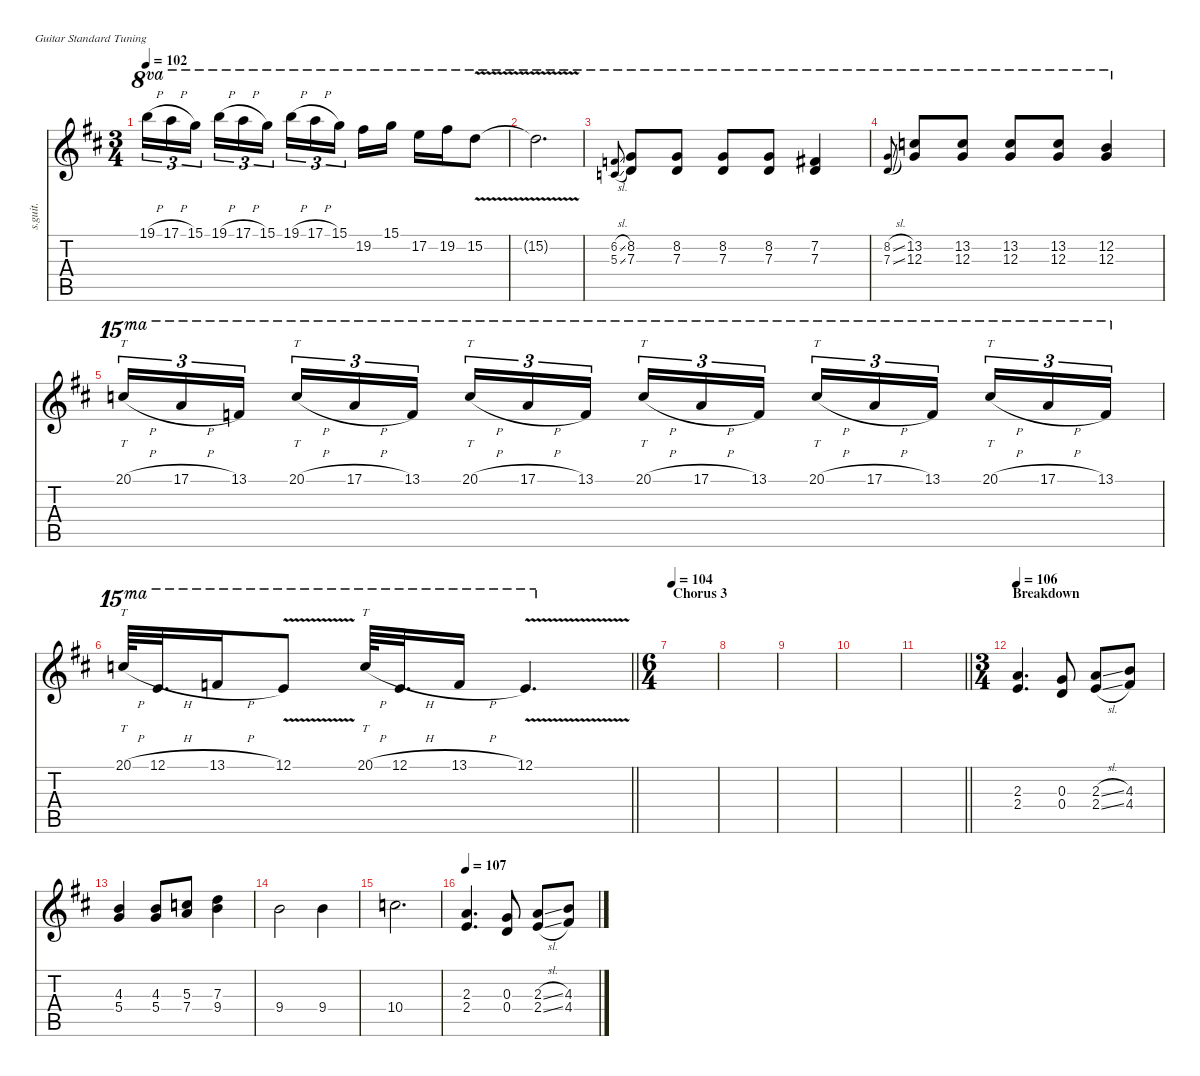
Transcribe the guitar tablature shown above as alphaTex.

\defaultSystemsLayout 4
\hideDynamics
\bracketExtendMode nobrackets
\otherSystemsTrackNameOrientation horizontal
\track ("Guitar 2" "s.guit.") {defaultSystemsLayout 32 instrument electricguitarclean}
\staff {score tabs}
\tuning (E4 B3 G3 D3 A2 E2)
\ts (3 4)
\tempo 102
\clef g2
\ks bminor
19.1{h acc forcenatural}.16{tu (3 2) ot 8va dy fff beam Down} 17.1{h acc forcenatural}.16{tu (3 2) ot 8va beam Down} 15.1{acc forcenatural}.16{tu (3 2) ot 8va beam Down} 19.1{h acc forcenatural}.16{tu (3 2) ot 8va beam Down} 17.1{h acc forcenatural}.16{tu (3 2) ot 8va beam Down} 15.1{acc forcenatural}.16{tu (3 2) ot 8va beam Down} 19.1{h acc forcenatural}.16{tu (3 2) ot 8va beam Down} 17.1{h acc forcenatural}.16{tu (3 2) ot 8va beam Down} 15.1{acc forcenatural}.16{tu (3 2) ot 8va beam Down} 19.2{acc #}.16{ot 8va beam Down} 15.1{acc forcenatural}.16{ot 8va beam Down} 17.2{acc forcenatural}.16{ot 8va beam Down} 19.2{acc #}.16{ot 8va beam Down} 15.2{v acc forcenatural}.8{ot 8va beam Down} |
15.2{v t acc forcenatural}.2{d ot 8va dy f beam Down} |
(6.2{sl acc forcenatural} 5.3{sl acc forcenatural}).8{ot 8va gr onbeat dy ff beam Up} (8.2{acc forcenatural} 7.3{acc forcenatural}).8{ot 8va dy fff beam Up} (8.2{acc forcenatural} 7.3{acc forcenatural}).8{ot 8va beam Up} (8.2{acc forcenatural} 7.3{acc forcenatural}).8{ot 8va beam Up} (8.2{acc forcenatural} 7.3{acc forcenatural}).8{ot 8va beam Up} (7.2{acc #} 7.3{acc forcenatural}).4{ot 8va beam Up} |
(8.2{sl acc forcenatural} 7.3{sl acc forcenatural}).8{ot 8va gr onbeat dy ff beam Up} (13.2{acc forcenatural} 12.3{acc forcenatural}).8{ot 8va dy fff beam Up} (13.2{acc forcenatural} 12.3{acc forcenatural}).8{ot 8va beam Up} (13.2{acc forcenatural} 12.3{acc forcenatural}).8{ot 8va beam Up} (13.2{acc forcenatural} 12.3{acc forcenatural}).8{ot 8va beam Up} (12.2{acc forcenatural} 12.3{acc forcenatural}).4{ot 8va beam Up} |
20.1{h acc forcenatural}.16{tt tu (3 2) ot 15ma beam Up} 17.1{h acc forcenatural}.16{tu (3 2) ot 15ma beam Up} 13.1{acc forcenatural}.16{tu (3 2) ot 15ma beam Up} 20.1{h acc forcenatural}.16{tt tu (3 2) ot 15ma beam Up} 17.1{h acc forcenatural}.16{tu (3 2) ot 15ma beam Up} 13.1{acc forcenatural}.16{tu (3 2) ot 15ma beam Up} 20.1{h acc forcenatural}.16{tt tu (3 2) ot 15ma beam Up} 17.1{h acc forcenatural}.16{tu (3 2) ot 15ma beam Up} 13.1{acc forcenatural}.16{tu (3 2) ot 15ma beam Up} 20.1{h acc forcenatural}.16{tt tu (3 2) ot 15ma beam Up} 17.1{h acc forcenatural}.16{tu (3 2) ot 15ma beam Up} 13.1{acc forcenatural}.16{tu (3 2) ot 15ma beam Up} 20.1{h acc forcenatural}.16{tt tu (3 2) ot 15ma beam Up} 17.1{h acc forcenatural}.16{tu (3 2) ot 15ma beam Up} 13.1{acc forcenatural}.16{tu (3 2) ot 15ma beam Up} 20.1{h acc forcenatural}.16{tt tu (3 2) ot 15ma beam Up} 17.1{h acc forcenatural}.16{tu (3 2) ot 15ma beam Up} 13.1{acc forcenatural}.16{tu (3 2) ot 15ma beam Up} |
\barLineRight lightlight
20.1{h acc forcenatural}.64{tt ot 15ma dy f beam Up} 12.1{h acc forcenatural}.32{d ot 15ma dy fff beam Up} 13.1{h acc forcenatural}.16{ot 15ma beam Up} 12.1{v acc forcenatural}.8{ot 15ma beam Up} 20.1{h acc forcenatural}.64{tt ot 15ma dy f beam Up} 12.1{h acc forcenatural}.32{d ot 15ma dy fff beam Up} 13.1{h acc forcenatural}.16{ot 15ma beam Up} 12.1{v acc forcenatural}.4{d ot 15ma beam Up} |
\ts (6 4)
\beaming (8 6 6)
\section ("" "Chorus 3")
\tempo 104
|
|
|
|
\barLineRight lightlight
|
\ts (3 4)
\beaming (8 2 2 2)
\section ("" "Breakdown")
\tempo 106
(2.3{acc forcenatural} 2.4{acc forcenatural}).4{d dy f beam Up} (0.3{acc forcenatural} 0.4{acc forcenatural}).8{beam Up} (2.3{sl acc forcenatural} 2.4{sl acc forcenatural}).8{beam Up} (4.3{acc forcenatural} 4.4{acc #}).8{beam Up} |
(4.3{acc forcenatural} 5.4{acc forcenatural}).4{beam Up} (4.3{acc forcenatural} 5.4{acc forcenatural}).8{beam Up} (5.3{acc forcenatural} 7.4{acc forcenatural}).8{beam Up} (7.3{acc forcenatural} 9.4{acc forcenatural}).4{beam Down} |
9.4{acc forcenatural}.2{beam Down} 9.4{acc forcenatural}.4{beam Down} |
10.4{acc forcenatural}.2{d beam Down} |
\tempo 107
(2.3{acc forcenatural} 2.4{acc forcenatural}).4{d beam Up} (0.3{acc forcenatural} 0.4{acc forcenatural}).8{beam Up} (2.3{sl acc forcenatural} 2.4{sl acc forcenatural}).8{beam Up} (4.3{acc forcenatural} 4.4{acc #}).8{beam Up}
